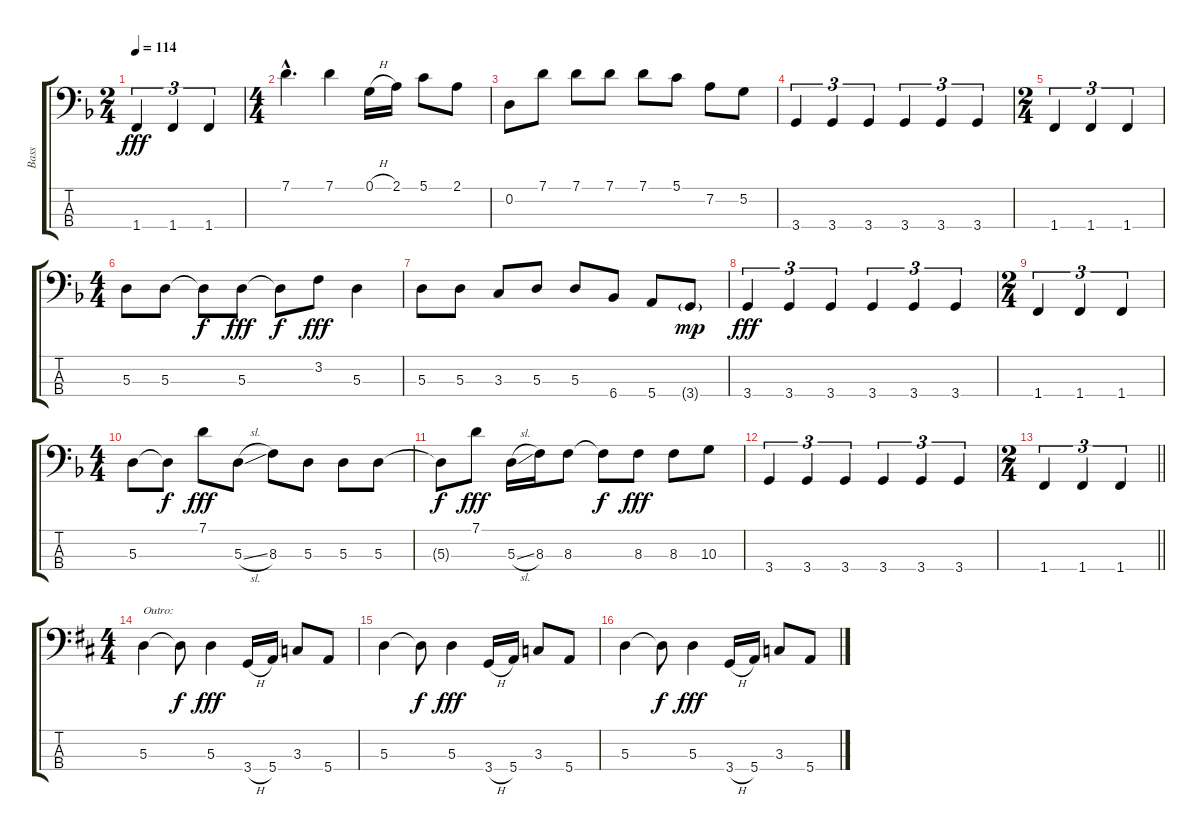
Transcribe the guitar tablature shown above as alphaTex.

\track ("Bass" "Bass") {instrument electricbasspick}
\staff {score tabs}
\tuning (G2 D2 A1 E1) {hide}
\ts (2 4)
\tempo 114
\clef f4
\ks dminor
1.4.4{tu (3 2) dy fff} 1.4.4{tu (3 2)} 1.4.4{tu (3 2)} |
\ts (4 4)
7.1{hac}.4{d} 7.1.4 0.1{h}.16 2.1.16 5.1.8 2.1.8 |
0.2.8 7.1.8 7.1.8 7.1.8 7.1.8 5.1.8 7.2.8 5.2.8 |
3.4.4{tu (3 2)} 3.4.4{tu (3 2)} 3.4.4{tu (3 2)} 3.4.4{tu (3 2)} 3.4.4{tu (3 2)} 3.4.4{tu (3 2)} |
\ts (2 4)
1.4.4{tu (3 2)} 1.4.4{tu (3 2)} 1.4.4{tu (3 2)} |
\ts (4 4)
5.3.8 5.3.8 5.3{t}.8{dy f} 5.3.8{dy fff} 5.3{t}.8{dy f} 3.2.8{dy fff} 5.3.4 |
5.3.8 5.3.8 3.3.8 5.3.8 5.3.8 6.4.8 5.4.8 3.4{g}.8{dy mp} |
3.4.4{tu (3 2) dy fff} 3.4.4{tu (3 2)} 3.4.4{tu (3 2)} 3.4.4{tu (3 2)} 3.4.4{tu (3 2)} 3.4.4{tu (3 2)} |
\ts (2 4)
1.4.4{tu (3 2)} 1.4.4{tu (3 2)} 1.4.4{tu (3 2)} |
\ts (4 4)
5.3.8 5.3{t}.8{dy f} 7.1.8{dy fff} 5.3{sl}.8 8.3.8 5.3.8 5.3.8 5.3.8 |
5.3{t}.8{dy f} 7.1.8{dy fff} 5.3{sl}.16 8.3.16 8.3.8 8.3{t}.8{dy f} 8.3.8{dy fff} 8.3.8 10.3.8 |
3.4.4{tu (3 2)} 3.4.4{tu (3 2)} 3.4.4{tu (3 2)} 3.4.4{tu (3 2)} 3.4.4{tu (3 2)} 3.4.4{tu (3 2)} |
\ts (2 4)
\barLineRight lightlight
1.4.4{tu (3 2)} 1.4.4{tu (3 2)} 1.4.4{tu (3 2)} |
\ts (4 4)
\ks d
5.3.4{txt "Outro:"} 5.3{t}.8{dy f} 5.3.4{dy fff} 3.4{h}.16 5.4.16 3.3.8 5.4.8 |
5.3.4 5.3{t}.8{dy f} 5.3.4{dy fff} 3.4{h}.16 5.4.16 3.3.8 5.4.8 |
5.3.4 5.3{t}.8{dy f} 5.3.4{dy fff} 3.4{h}.16 5.4.16 3.3.8 5.4.8
